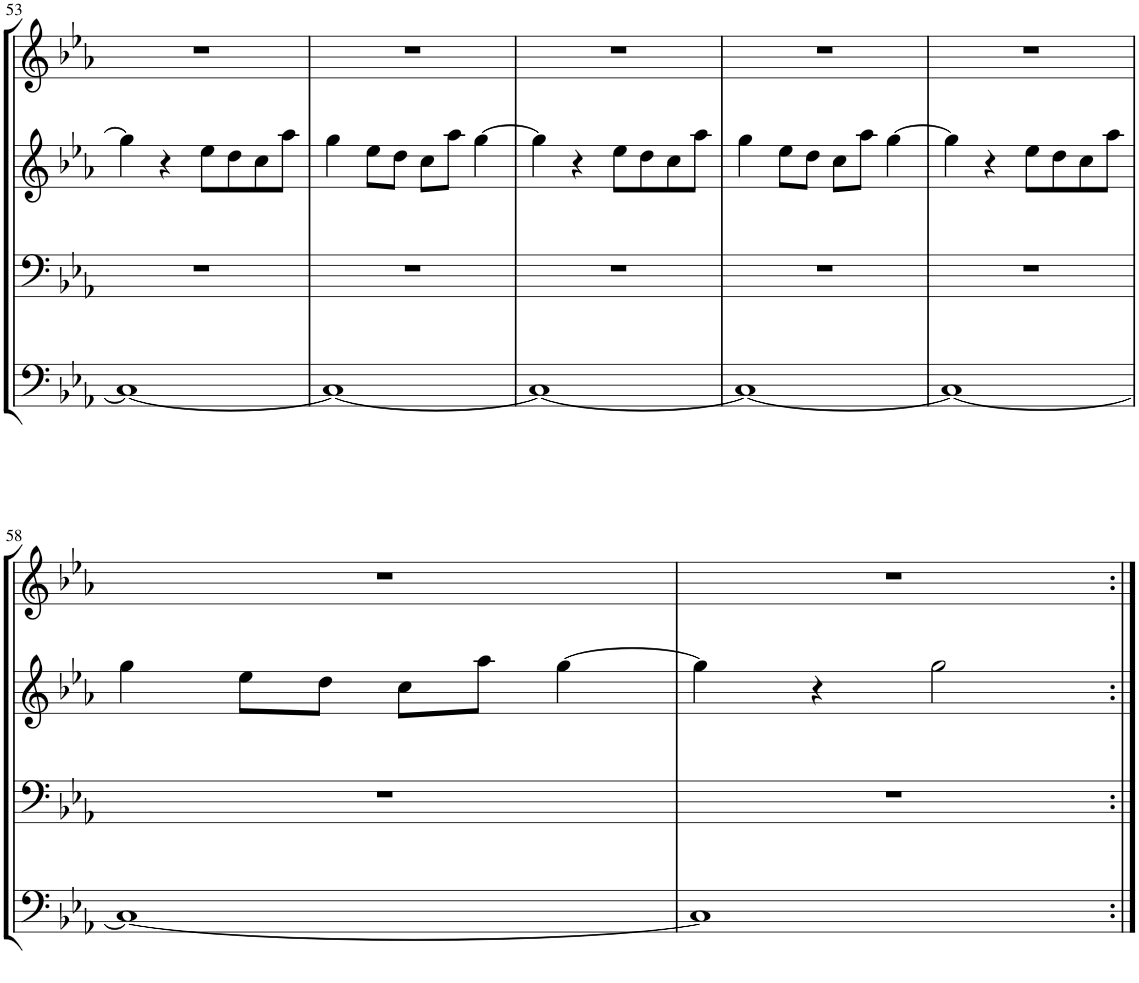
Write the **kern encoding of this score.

**kern	**kern	**kern	**kern
*part4	*part3	*part2	*part1
*staff4	*staff3	*staff2	*staff1
*I"Tuba	*I"Trombone	*I"Bb Trumpet 2	*I"Bb Trumpet 1
*I'Tba	*I'Trb	*I'Tpt	*I'Tpt
!!LO:PB:g=z
*clefF4	*clefF4	*clefG2	*clefG2
*	*	*ITrd1c2	*ITrd1c2
*k[b-e-a-]	*k[b-e-a-]	*k[b-e-a-]	*k[b-e-a-]
*M4/4	*M4/4	*M4/4	*M4/4
=53	=53	=53	=53
1C_	1r	4gg\]	1r
.	.	4r	.
.	.	8ee-\L	.
.	.	8dd\	.
.	.	8cc\	.
.	.	8aa-\J	.
=54	=54	=54	=54
1C_	1r	4gg\	1r
.	.	8ee-\L	.
.	.	8dd\J	.
.	.	8cc\L	.
.	.	8aa-\J	.
.	.	[4gg\	.
=55	=55	=55	=55
1C_	1r	4gg\]	1r
.	.	4r	.
.	.	8ee-\L	.
.	.	8dd\	.
.	.	8cc\	.
.	.	8aa-\J	.
=56	=56	=56	=56
1C_	1r	4gg\	1r
.	.	8ee-\L	.
.	.	8dd\J	.
.	.	8cc\L	.
.	.	8aa-\J	.
.	.	[4gg\	.
=57	=57	=57	=57
1C_	1r	4gg\]	1r
.	.	4r	.
.	.	8ee-\L	.
.	.	8dd\	.
.	.	8cc\	.
.	.	8aa-\J	.
!!LO:LB:g=z
=58	=58	=58	=58
1C_	1r	4gg\	1r
.	.	8ee-\L	.
.	.	8dd\J	.
.	.	8cc\L	.
.	.	8aa-\J	.
.	.	[4gg\	.
=59	=59	=59	=59
1C]	1r	4gg\]	1r
.	.	4r	.
.	.	2gg\	.
=:|!	=:|!	=:|!	=:|!
*-	*-	*-	*-
